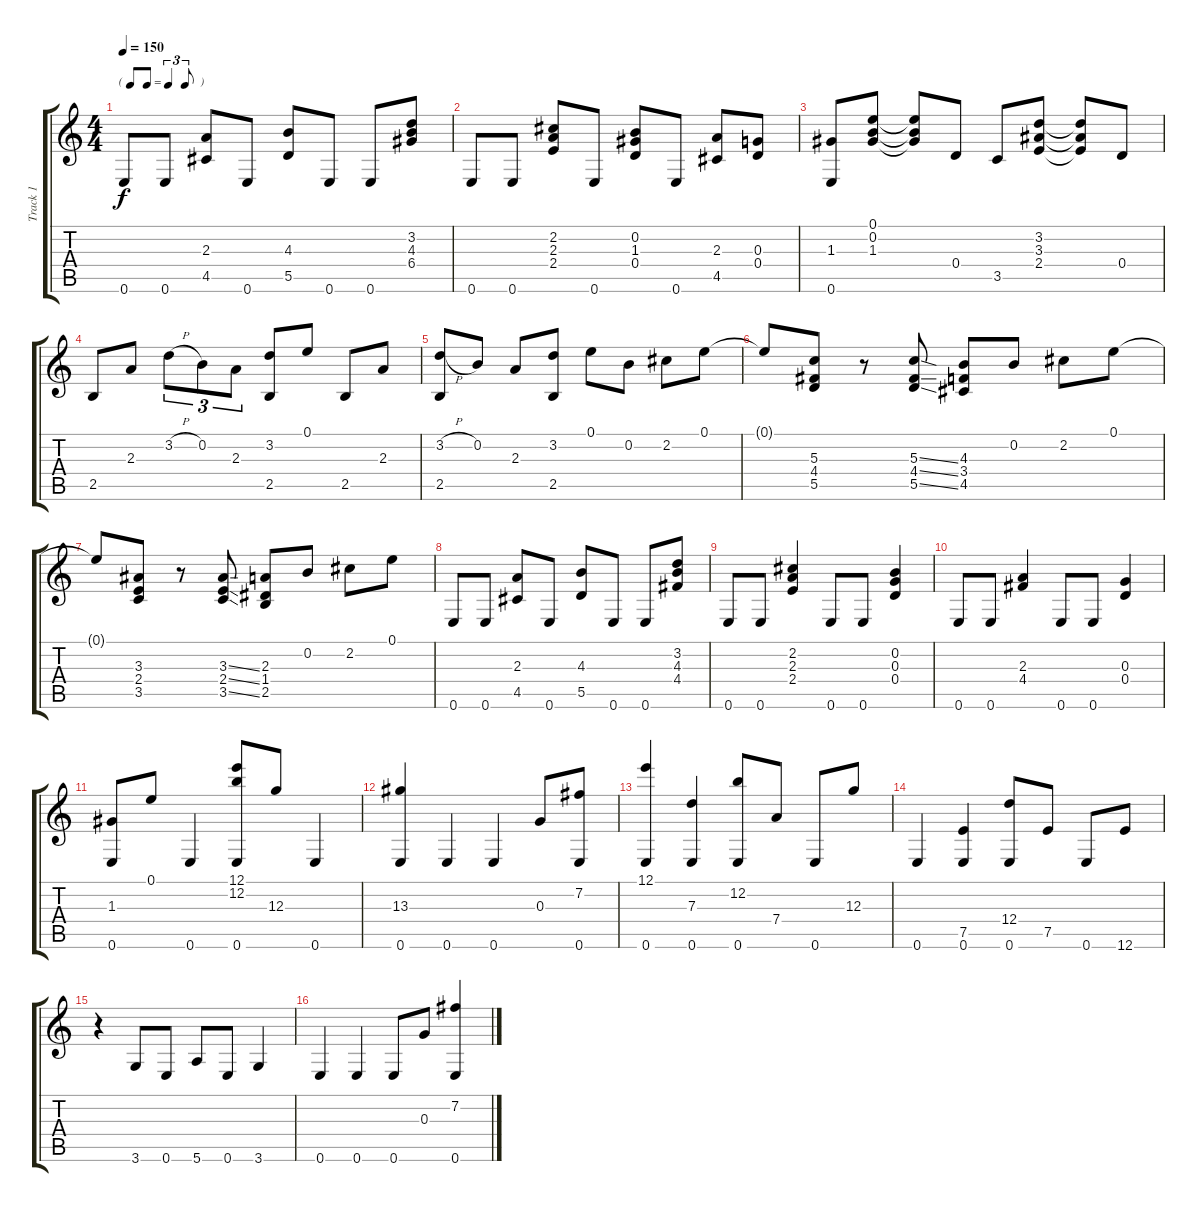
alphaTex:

\track ("Track 1" "Track 1") {instrument acousticguitarnylon}
\staff {score tabs}
\tuning (E4 B3 G3 D3 A2 E2) {hide}
\ts (4 4)
\tf triplet8th
\tempo 150
\clef g2
\ks c
0.6.8{dy f} 0.6.8 (2.3 4.5).8 0.6.8 (4.3 5.5).8 0.6.8 0.6.8 (3.2 4.3 6.4).8 |
0.6.8 0.6.8 (2.2 2.3 2.4).8 0.6.8 (0.2 1.3 0.4).8 0.6.8 (2.3 4.5).8 (0.3 0.4).8 |
(1.3 0.6).8 (0.1 0.2 1.3).8 (0.1{t} 0.2{t} 1.3{t}).8 0.4.8 3.5.8 (3.2 3.3 2.4).8 (3.2{t} 3.3{t} 2.4{t}).8 0.4.8 |
2.5.8 2.3.8 3.2{h}.8{tu (3 2)} 0.2.8{tu (3 2)} 2.3.8{tu (3 2)} (3.2 2.5).8 0.1.8 2.5.8 2.3.8 |
(3.2{h} 2.5).8 0.2.8 2.3.8 (3.2 2.5).8 0.1.8 0.2.8 2.2.8 0.1.8 |
0.1{t}.8 (5.3 4.4 5.5).8 r.8 (5.3{ss} 4.4{ss} 5.5{ss}).8 (4.3 3.4 4.5).8 0.2.8 2.2.8 0.1.8 |
0.1{t}.8 (3.3 2.4 3.5).8 r.8 (3.3{ss} 2.4{ss} 3.5{ss}).8 (2.3 1.4 2.5).8 0.2.8 2.2.8 0.1.8 |
0.6.8 0.6.8 (2.3 4.5).8 0.6.8 (4.3 5.5).8 0.6.8 0.6.8 (3.2 4.3 4.4).8 |
0.6.8 0.6.8 (2.2 2.3 2.4).4 0.6.8 0.6.8 (0.2 0.3 0.4).4 |
0.6.8 0.6.8 (2.3 4.4).4 0.6.8 0.6.8 (0.3 0.4).4 |
(1.3 0.6).8 0.1.8 0.6.4 (12.1 12.2 0.6).8 12.3.8 0.6.4 |
(13.3 0.6).4 0.6.4 0.6.4 0.3.8 (7.2 0.6).8 |
(12.1 0.6).4 (7.3 0.6).4 (12.2 0.6).8 7.4.8 0.6.8 12.3.8 |
0.6.4 (7.5 0.6).4 (12.4 0.6).8 7.5.8 0.6.8 12.6.8 |
r.4 3.6.8 0.6.8 5.6.8 0.6.8 3.6.4 |
0.6.4 0.6.4 0.6.8 0.3.8 (7.2 0.6).4
